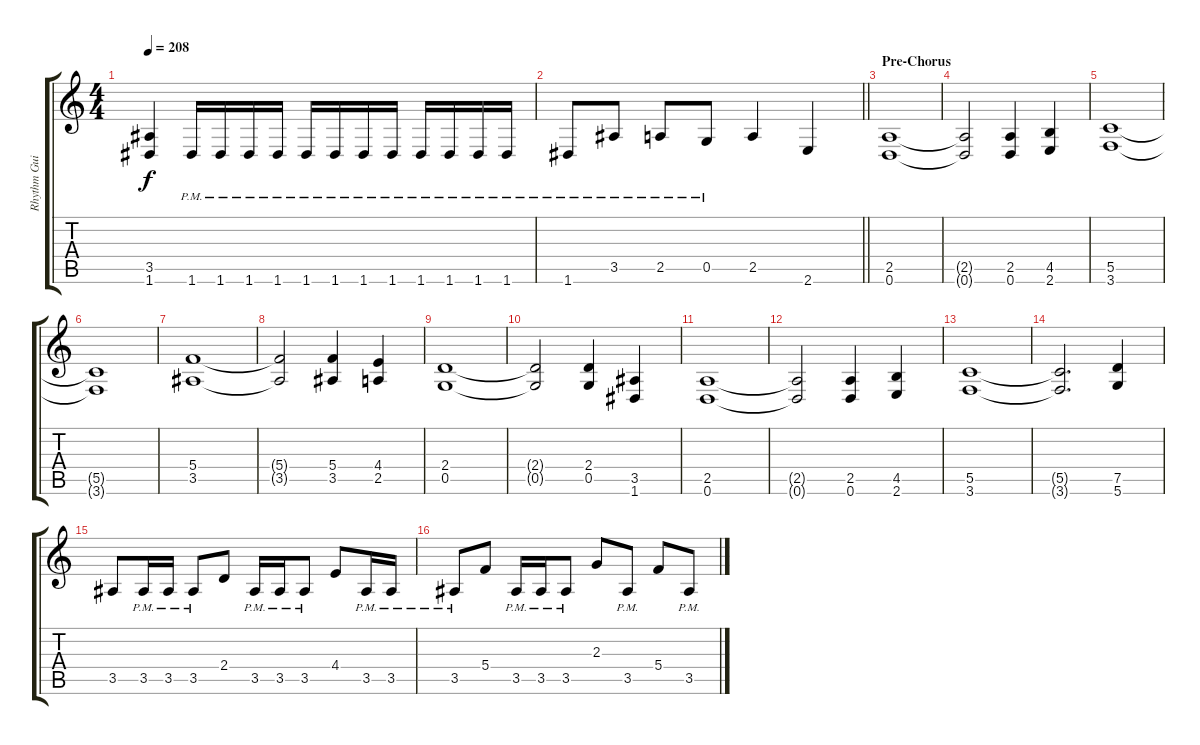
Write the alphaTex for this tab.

\track ("Rhythm Guitar" "Rhythm Gui") {instrument distortionguitar}
\staff {score tabs}
\tuning (D4 A3 F3 C3 G2 D2) {hide}
\ts (4 4)
\tempo 208
\clef g2
\ks c
(3.5 1.6).4{dy f} 1.6{pm}.16 1.6{pm}.16 1.6{pm}.16 1.6{pm}.16 1.6{pm}.16 1.6{pm}.16 1.6{pm}.16 1.6{pm}.16 1.6{pm}.16 1.6{pm}.16 1.6{pm}.16 1.6{pm}.16 |
\barLineRight lightlight
1.6{pm}.8 3.5{pm}.8 2.5{pm}.8 0.5{pm}.8 2.5.4 2.6.4 |
\section ("" "Pre-Chorus")
(2.5 0.6).1{volume 11 balance 8} |
(2.5{t} 0.6{t}).2 (2.5 0.6).4 (4.5 2.6).4 |
(5.5 3.6).1 |
(5.5{t} 3.6{t}).1 |
(5.4 3.5).1 |
(5.4{t} 3.5{t}).2 (5.4 3.5).4 (4.4 2.5).4 |
(2.4 0.5).1 |
(2.4{t} 0.5{t}).2 (2.4 0.5).4 (3.5 1.6).4 |
(2.5 0.6).1 |
(2.5{t} 0.6{t}).2 (2.5 0.6).4 (4.5 2.6).4 |
(5.5 3.6).1 |
(5.5{t} 3.6{t}).2{d} (7.5 5.6).4 |
3.5.8 3.5{pm}.16 3.5{pm}.16 3.5{pm}.8 2.4.8 3.5{pm}.16 3.5{pm}.16 3.5{pm}.8 4.4.8 3.5{pm}.16 3.5{pm}.16 |
3.5{pm}.8 5.4.8 3.5{pm}.16 3.5{pm}.16 3.5{pm}.8 2.3.8 3.5{pm}.8 5.4.8 3.5{pm}.8
